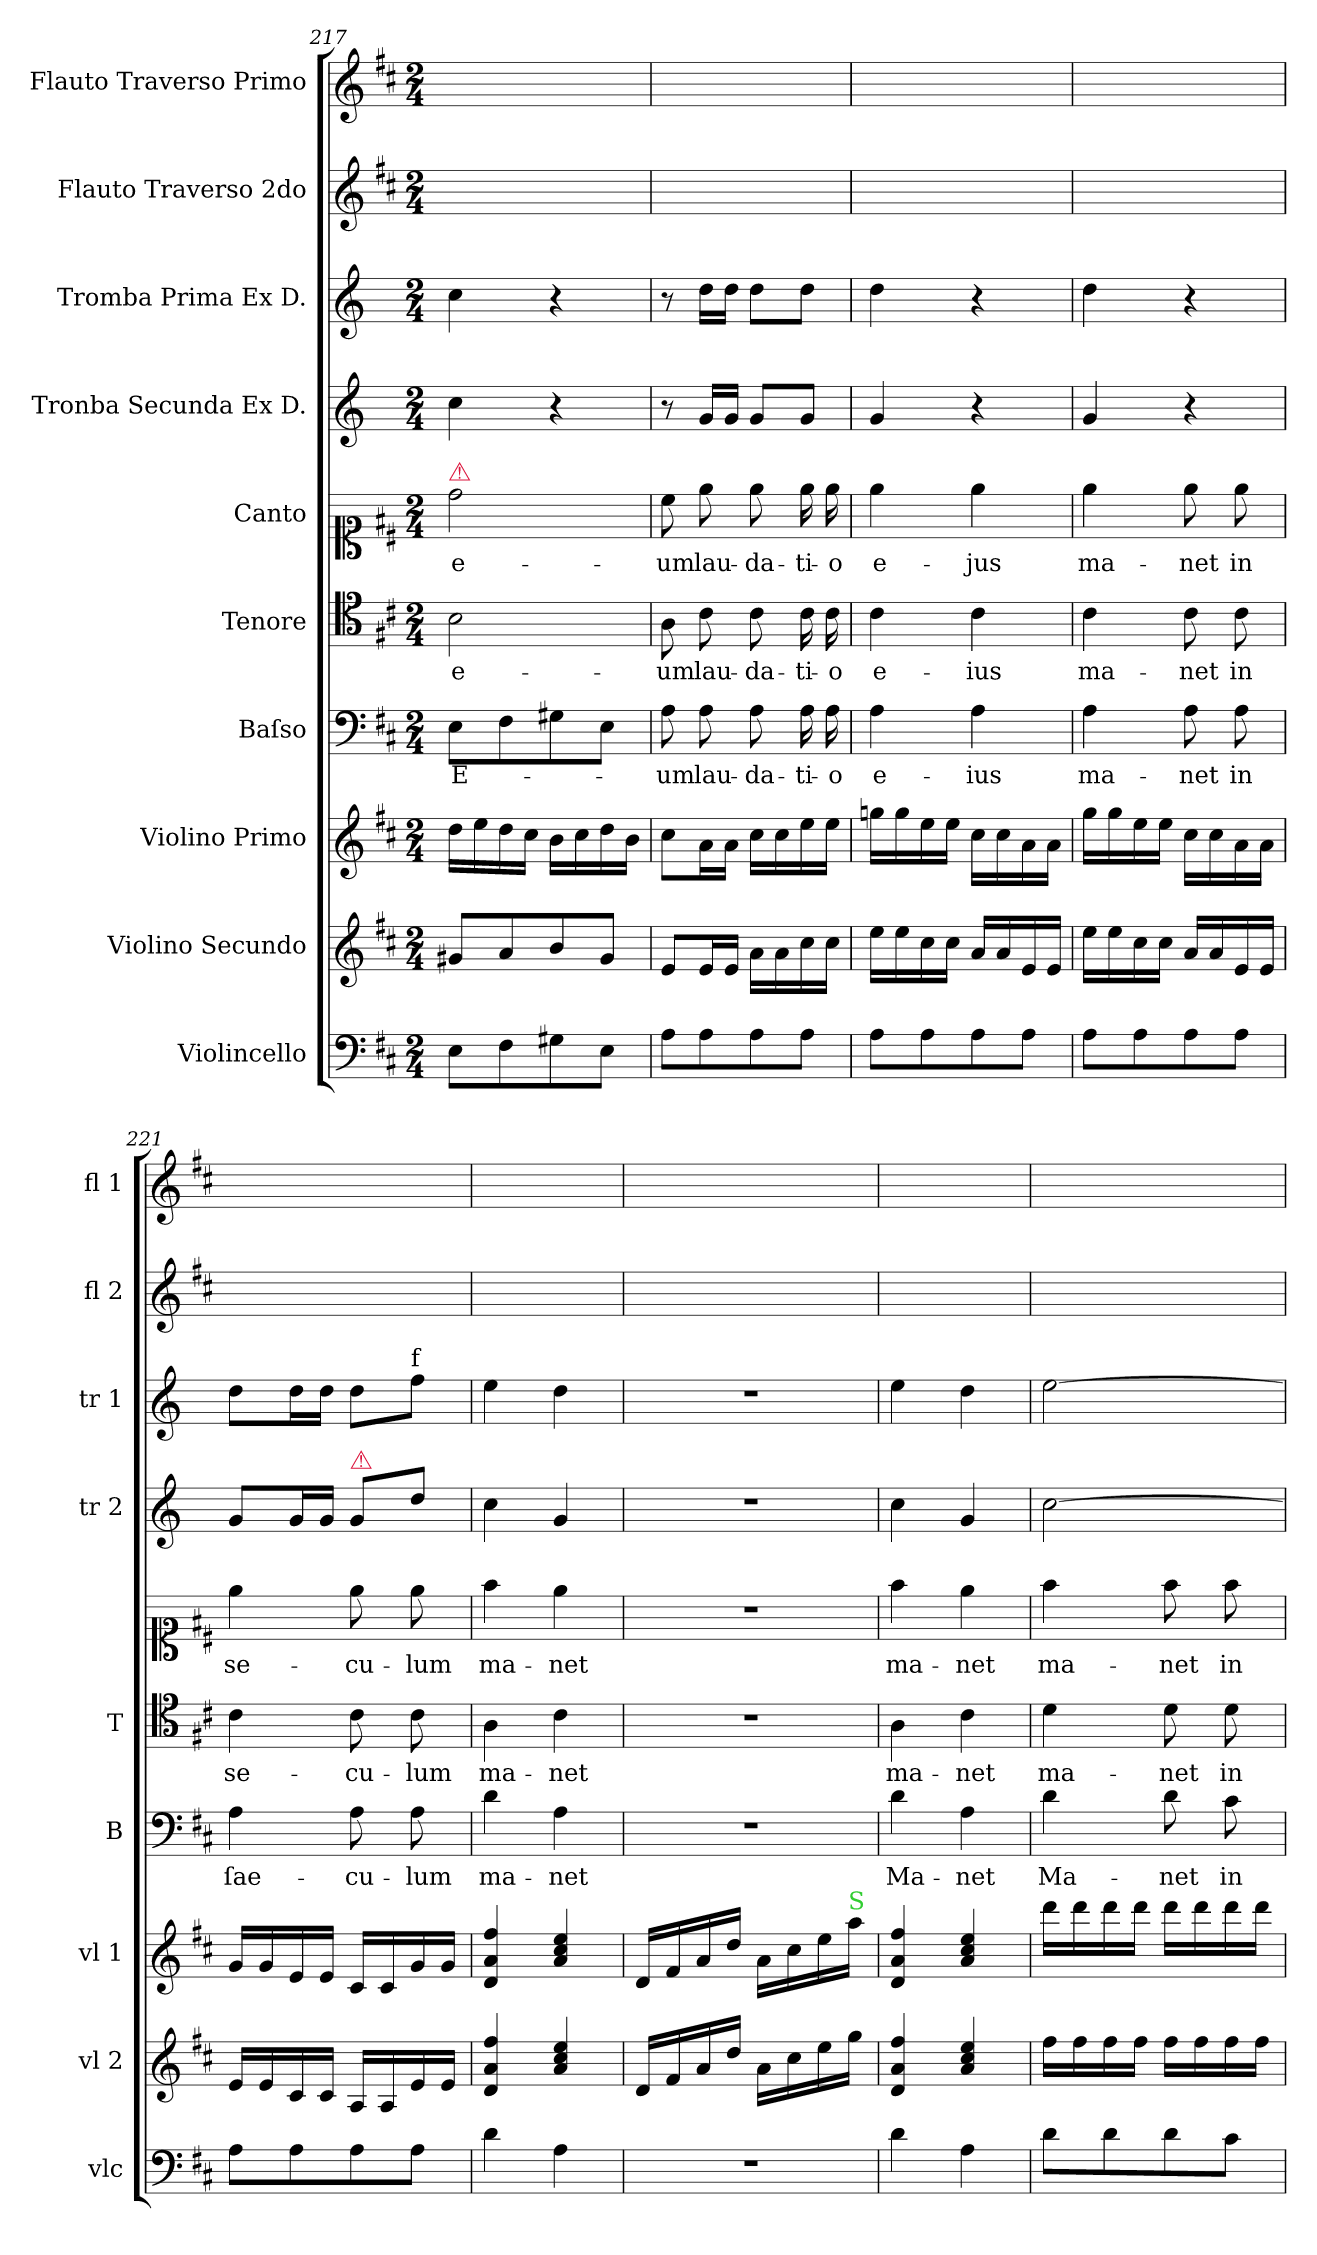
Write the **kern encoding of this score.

**kern	**kern	**kern	**kern	**text	**kern	**text	**kern	**text	**kern	**kern	**kern	**kern
*part10	*part9	*part8	*part7	*part7	*part6	*part6	*part5	*part5	*part4	*part3	*part2	*part1
*staff10	*staff9	*staff8	*staff7	*staff7	*staff6	*staff6	*staff5	*staff5	*staff4	*staff3	*staff2	*staff1
*I"Violincello	*I"Violino Secundo	*I"Violino Primo	*I"Baſso	*	*I"Tenore	*	*I"Canto	*	*I"Tronba Secunda Ex D.	*I"Tromba Prima Ex D.	*I"Flauto Traverso 2do	*I"Flauto Traverso Primo
*I'vlc	*I'vl 2	*I'vl 1	*I'B	*	*I'T	*	*	*	*I'tr 2	*I'tr 1	*I'fl 2	*I'fl 1
*clefF4	*clefG2	*clefG2	*clefF4	*	*clefC4	*	*clefC1	*	*clefG2	*clefG2	*clefG2	*clefG2
*	*	*	*	*	*	*	*	*	*ITrd-1c-2	*ITrd-1c-2	*	*
*k[f#c#]	*k[f#c#]	*k[f#c#]	*k[f#c#]	*	*k[f#c#]	*	*k[f#c#]	*	*k[f#c#]	*k[f#c#]	*k[f#c#]	*k[f#c#]
*D:	*D:	*D:	*D:	*	*D:	*	*D:	*	*	*	*D:	*D:
*M2/4	*M2/4	*M2/4	*M2/4	*	*M2/4	*	*M2/4	*	*M2/4	*M2/4	*M2/4	*M2/4
=217	=217	=217	=217	=217	=217	=217	=217	=217	=217	=217	=217	=217
!	!	!	!	!	!	!	!LO:TX:a:color=crimson:t=⚠	!	!	!	!	!
8E\L	8g#X/L	16dd\LL	8E\L	E-	2B\	e-	2dd\	e-	4dd\	4dd\	2ryy	2ryy
.	.	16ee\	.	.	.	.	.	.	.	.	.	.
8F#\	8a/	16dd\	8F#\	.	.	.	.	.	.	.	.	.
.	.	16cc#\JJ	.	.	.	.	.	.	.	.	.	.
8G#X\	8b/	16b\LL	8G#X\	.	.	.	.	.	4r	4r	.	.
.	.	16cc#\	.	.	.	.	.	.	.	.	.	.
8E\J	8g#/J	16dd\	8E\J	.	.	.	.	.	.	.	.	.
.	.	16b\JJ	.	.	.	.	.	.	.	.	.	.
=218	=218	=218	=218	=218	=218	=218	=218	=218	=218	=218	=218	=218
8A\L	8e/L	8cc#\L	8A\	-um	8A\	-um	8cc#\	-um	8r	8r	2ryy	2ryy
8A\	16e/L	16a\L	8A\	lau-	8c#\	lau-	8ee\	lau-	16a/LL	16ee\LL	.	.
.	16e/JJ	16a\JJ	.	.	.	.	.	.	16a/JJ	16ee\JJ	.	.
8A\	16a\LL	16cc#\LL	8A\	-da-	8c#\	-da-	8ee\	-da-	8a/L	8ee\L	.	.
.	16a\	16cc#\	.	.	.	.	.	.	.	.	.	.
8A\J	16cc#\	16ee\	16A\	-ti-	16c#\	-ti-	16ee\	-ti-	8a/J	8ee\J	.	.
.	16cc#\JJ	16ee\JJ	16A\	-o	16c#\	-o	16ee\	-o	.	.	.	.
=219	=219	=219	=219	=219	=219	=219	=219	=219	=219	=219	=219	=219
8A\L	16ee\LL	16ggn\LL	4A\	e-	4c#\	e-	4ee\	e-	4a/	4ee\	2ryy	2ryy
.	16ee\	16gg\	.	.	.	.	.	.	.	.	.	.
8A\	16cc#\	16ee\	.	.	.	.	.	.	.	.	.	.
.	16cc#\JJ	16ee\JJ	.	.	.	.	.	.	.	.	.	.
8A\	16a/LL	16cc#\LL	4A\	-ius	4c#\	-ius	4ee\	-jus	4r	4r	.	.
.	16a/	16cc#\	.	.	.	.	.	.	.	.	.	.
8A\J	16e/	16a\	.	.	.	.	.	.	.	.	.	.
.	16e/JJ	16a\JJ	.	.	.	.	.	.	.	.	.	.
=220	=220	=220	=220	=220	=220	=220	=220	=220	=220	=220	=220	=220
8A\L	16ee\LL	16gg\LL	4A\	ma-	4c#\	ma-	4ee\	ma-	4a/	4ee\	2ryy	2ryy
.	16ee\	16gg\	.	.	.	.	.	.	.	.	.	.
8A\	16cc#\	16ee\	.	.	.	.	.	.	.	.	.	.
.	16cc#\JJ	16ee\JJ	.	.	.	.	.	.	.	.	.	.
8A\	16a/LL	16cc#\LL	8A\	-net	8c#\	-net	8ee\	-net	4r	4r	.	.
.	16a/	16cc#\	.	.	.	.	.	.	.	.	.	.
8A\J	16e/	16a\	8A\	in	8c#\	in	8ee\	in	.	.	.	.
.	16e/JJ	16a\JJ	.	.	.	.	.	.	.	.	.	.
=221	=221	=221	=221	=221	=221	=221	=221	=221	=221	=221	=221	=221
8A\L	16e/LL	16g/LL	4A\	ſae-	4c#\	se-	4ee\	se-	8a/L	8ee\L	2ryy	2ryy
.	16e/	16g/	.	.	.	.	.	.	.	.	.	.
8A\	16c#/	16e/	.	.	.	.	.	.	16a/L	16ee\L	.	.
.	16c#/JJ	16e/JJ	.	.	.	.	.	.	16a/JJ	16ee\JJ	.	.
!	!	!	!	!	!	!	!	!	!LO:TX:a:color=crimson:t=⚠	!	!	!
8A\	16A/LL	16c#/LL	8A\	-cu-	8c#\	-cu-	8ee\	-cu-	8a/L	8ee\L	.	.
.	16A/	16c#/	.	.	.	.	.	.	.	.	.	.
!	!	!	!	!	!	!	!	!	!	!LO:TX:a:t=f	!	!
8A\J	16e/	16g/	8A\	-lum	8c#\	-lum	8ee\	-lum	8ee\J	8gg\J	.	.
.	16e/JJ	16g/JJ	.	.	.	.	.	.	.	.	.	.
=222	=222	=222	=222	=222	=222	=222	=222	=222	=222	=222	=222	=222
4d\	4d/ 4a/ 4ff#/	4d/ 4a/ 4ff#/	4d\	ma-	4A\	ma-	4ff#\	ma-	4dd\	4ff#\	2ryy	2ryy
4A\	4a/ 4cc#/ 4ee/	4a/ 4cc#/ 4ee/	4A\	-net	4c#\	-net	4ee\	-net	4a/	4ee\	.	.
=223	=223	=223	=223	=223	=223	=223	=223	=223	=223	=223	=223	=223
2r	16d/LL	16d/LL	2r	.	2r	.	2r	.	2r	2r	2ryy	2ryy
.	16f#/	16f#/	.	.	.	.	.	.	.	.	.	.
.	16a/	16a/	.	.	.	.	.	.	.	.	.	.
.	16dd/JJ	16dd/JJ	.	.	.	.	.	.	.	.	.	.
.	16a\LL	16a\LL	.	.	.	.	.	.	.	.	.	.
.	16cc#\	16cc#\	.	.	.	.	.	.	.	.	.	.
.	16ee\	16ee\	.	.	.	.	.	.	.	.	.	.
!	!	!LO:TX:a:color=limegreen:t=S	!	!	!	!	!	!	!	!	!	!
.	16gg\JJ	16aa\JJ	.	.	.	.	.	.	.	.	.	.
=224	=224	=224	=224	=224	=224	=224	=224	=224	=224	=224	=224	=224
4d\	4d/ 4a/ 4ff#/	4d/ 4a/ 4ff#/	4d\	Ma-	4A\	ma-	4ff#\	ma-	4dd\	4ff#\	2ryy	2ryy
4A\	4a/ 4cc#/ 4ee/	4a/ 4cc#/ 4ee/	4A\	-net	4c#\	-net	4ee\	-net	4a/	4ee\	.	.
=225	=225	=225	=225	=225	=225	=225	=225	=225	=225	=225	=225	=225
8d\L	16ff#\LL	16ddd\LL	4d\	Ma-	4d\	ma-	4ff#\	ma-	[2dd\	[2ff#\	2ryy	2ryy
.	16ff#\	16ddd\	.	.	.	.	.	.	.	.	.	.
8d\	16ff#\	16ddd\	.	.	.	.	.	.	.	.	.	.
.	16ff#\JJ	16ddd\JJ	.	.	.	.	.	.	.	.	.	.
8d\	16ff#\LL	16ddd\LL	8d\	-net	8d\	-net	8ff#\	-net	.	.	.	.
.	16ff#\	16ddd\	.	.	.	.	.	.	.	.	.	.
8c#\J	16ff#\	16ddd\	8c#\	in	8d\	in	8ff#\	in	.	.	.	.
.	16ff#\JJ	16ddd\JJ	.	.	.	.	.	.	.	.	.	.
=	=	=	=	=	=	=	=	=	=	=	=	=
*-	*-	*-	*-	*-	*-	*-	*-	*-	*-	*-	*-	*-
